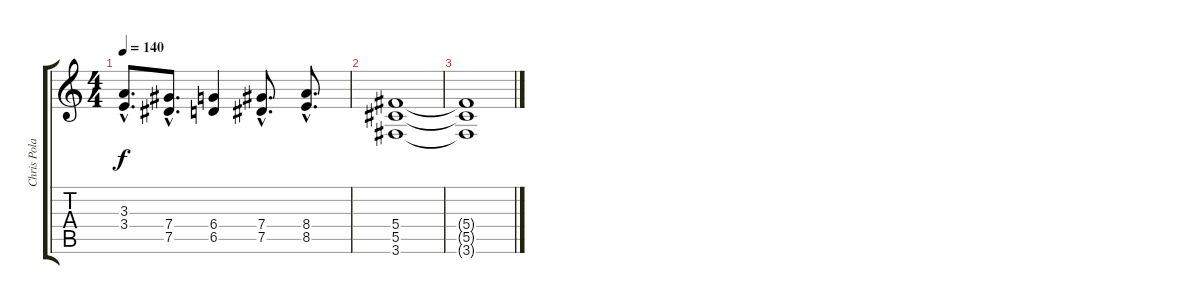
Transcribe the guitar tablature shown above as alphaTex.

\track ("Chris Poland Rhytm" "Chris Pola") {instrument distortionguitar}
\staff {score tabs}
\tuning (Eb4 Bb3 Gb3 Db3 Ab2 Eb2) {hide}
\ts (4 4)
\tempo 140
\clef g2
\ks c
(3.3{hac} 3.4{hac}).8{d dy f} (7.4{hac} 7.5{hac}).8{d} (6.4 6.5).4 (7.4{hac} 7.5{hac}).8{d} (8.4{hac} 8.5{hac}).8{d} |
(5.4 5.5 3.6).1 |
(5.4{t} 5.5{t} 3.6{t}).1
